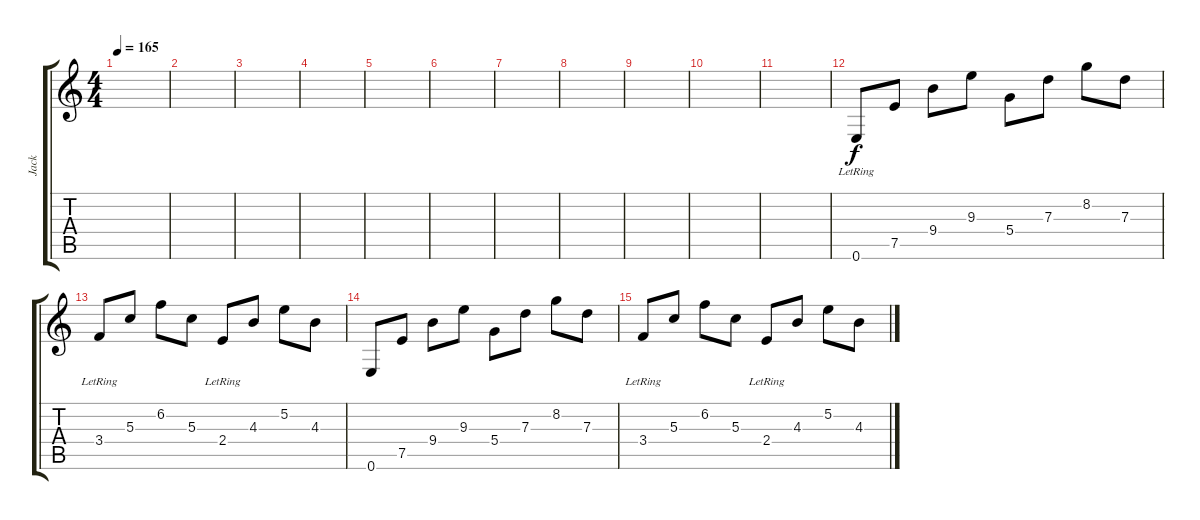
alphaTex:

\track ("Jack" "Jack") {instrument acousticguitarnylon}
\staff {score tabs}
\tuning (E4 B3 G3 D3 A2 E2) {hide}
\ts (4 4)
\tempo 165
\clef g2
\ks c
|
|
|
|
|
|
|
|
|
|
|
0.6{lr}.8 7.5.8 9.4.8 9.3.8 5.4.8 7.3.8 8.2.8 7.3.8 |
3.4{lr}.8 5.3.8 6.2.8 5.3.8 2.4{lr}.8 4.3.8 5.2.8 4.3.8 |
0.6.8 7.5.8 9.4.8 9.3.8 5.4.8 7.3.8 8.2.8 7.3.8 |
3.4{lr}.8 5.3.8 6.2.8 5.3.8 2.4{lr}.8 4.3.8 5.2.8 4.3.8
